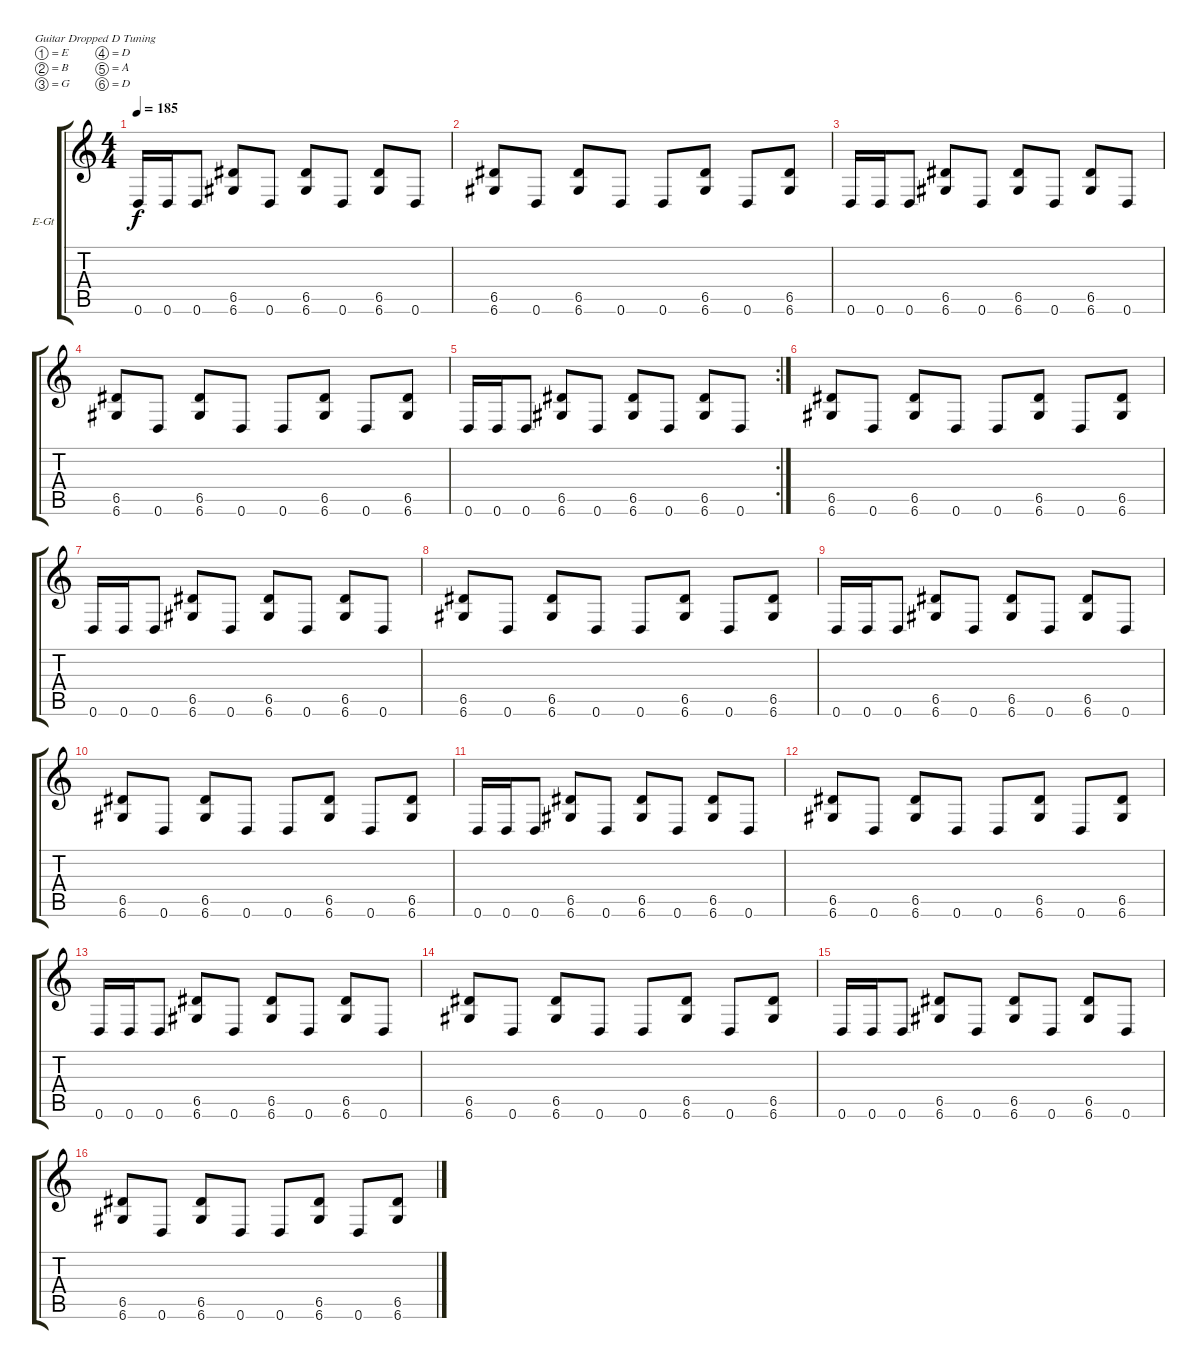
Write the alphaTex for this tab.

\bracketExtendMode groupsimilarinstruments
\firstSystemTrackNameOrientation horizontal
\otherSystemsTrackNameOrientation horizontal
\track ("Willie Adler" "E-Gt") {instrument distortionguitar}
\staff {score tabs}
\tuning (E4 B3 G3 D3 A2 D2)
\ts (4 4)
\tempo 185
\clef g2
\ks c
0.6.16{dy f} 0.6.16 0.6.8 (6.5 6.6).8 0.6.8 (6.5 6.6).8 0.6.8 (6.5 6.6).8 0.6.8 |
(6.5 6.6).8 0.6.8 (6.5 6.6).8 0.6.8 0.6.8 (6.5 6.6).8 0.6.8 (6.5 6.6).8 |
0.6.16 0.6.16 0.6.8 (6.5 6.6).8 0.6.8 (6.5 6.6).8 0.6.8 (6.5 6.6).8 0.6.8 |
(6.5 6.6).8 0.6.8 (6.5 6.6).8 0.6.8 0.6.8 (6.5 6.6).8 0.6.8 (6.5 6.6).8 |
\rc 2
0.6.16 0.6.16 0.6.8 (6.5 6.6).8 0.6.8 (6.5 6.6).8 0.6.8 (6.5 6.6).8 0.6.8 |
(6.5 6.6).8 0.6.8 (6.5 6.6).8 0.6.8 0.6.8 (6.5 6.6).8 0.6.8 (6.5 6.6).8 |
0.6.16 0.6.16 0.6.8 (6.5 6.6).8 0.6.8 (6.5 6.6).8 0.6.8 (6.5 6.6).8 0.6.8 |
(6.5 6.6).8 0.6.8 (6.5 6.6).8 0.6.8 0.6.8 (6.5 6.6).8 0.6.8 (6.5 6.6).8 |
0.6.16 0.6.16 0.6.8 (6.5 6.6).8 0.6.8 (6.5 6.6).8 0.6.8 (6.5 6.6).8 0.6.8 |
(6.5 6.6).8 0.6.8 (6.5 6.6).8 0.6.8 0.6.8 (6.5 6.6).8 0.6.8 (6.5 6.6).8 |
0.6.16 0.6.16 0.6.8 (6.5 6.6).8 0.6.8 (6.5 6.6).8 0.6.8 (6.5 6.6).8 0.6.8 |
(6.5 6.6).8 0.6.8 (6.5 6.6).8 0.6.8 0.6.8 (6.5 6.6).8 0.6.8 (6.5 6.6).8 |
0.6.16 0.6.16 0.6.8 (6.5 6.6).8 0.6.8 (6.5 6.6).8 0.6.8 (6.5 6.6).8 0.6.8 |
(6.5 6.6).8 0.6.8 (6.5 6.6).8 0.6.8 0.6.8 (6.5 6.6).8 0.6.8 (6.5 6.6).8 |
0.6.16 0.6.16 0.6.8 (6.5 6.6).8 0.6.8 (6.5 6.6).8 0.6.8 (6.5 6.6).8 0.6.8 |
(6.5 6.6).8 0.6.8 (6.5 6.6).8 0.6.8 0.6.8 (6.5 6.6).8 0.6.8 (6.5 6.6).8
